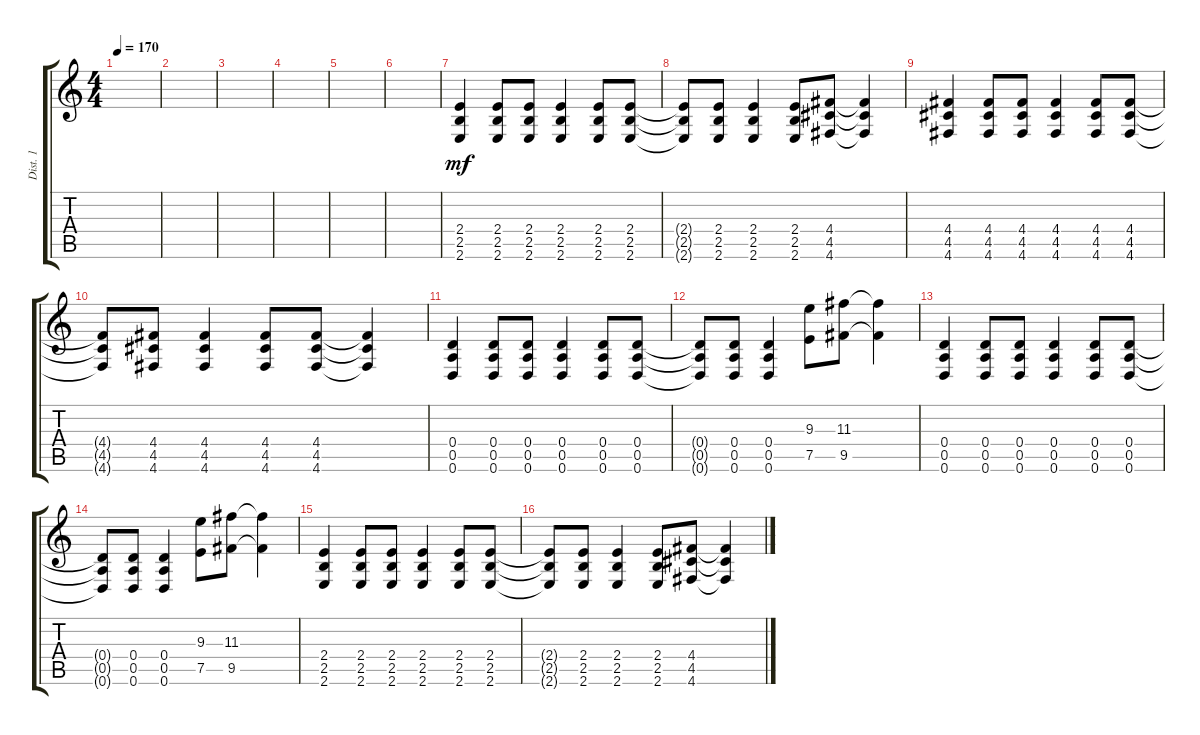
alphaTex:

\track ("Dist. 1" "Dist. 1") {instrument overdrivenguitar}
\staff {score tabs}
\tuning (E4 B3 G3 D3 A2 D2) {hide}
\ts (4 4)
\tempo 170
\clef g2
\ks c
|
|
|
|
|
|
(2.4 2.5 2.6).4{dy mf volume 15} (2.4 2.5 2.6).8 (2.4 2.5 2.6).8 (2.4 2.5 2.6).4 (2.4 2.5 2.6).8 (2.4 2.5 2.6).8 |
(2.4{t} 2.5{t} 2.6{t}).8 (2.4 2.5 2.6).8 (2.4 2.5 2.6).4 (2.4 2.5 2.6).8 (4.4 4.5 4.6).8 (4.4{t} 4.5{t} 4.6{t}).4 |
(4.4 4.5 4.6).4 (4.4 4.5 4.6).8 (4.4 4.5 4.6).8 (4.4 4.5 4.6).4 (4.4 4.5 4.6).8 (4.4 4.5 4.6).8 |
(4.4{t} 4.5{t} 4.6{t}).8 (4.4 4.5 4.6).8 (4.4 4.5 4.6).4 (4.4 4.5 4.6).8 (4.4 4.5 4.6).8 (4.4{t} 4.5{t} 4.6{t}).4 |
(0.4 0.5 0.6).4 (0.4 0.5 0.6).8 (0.4 0.5 0.6).8 (0.4 0.5 0.6).4 (0.4 0.5 0.6).8 (0.4 0.5 0.6).8 |
(0.4{t} 0.5{t} 0.6{t}).8 (0.4 0.5 0.6).8 (0.4 0.5 0.6).4 (9.3 7.5).8 (11.3 9.5).8 (11.3{t} 9.5{t}).4 |
(0.4 0.5 0.6).4 (0.4 0.5 0.6).8 (0.4 0.5 0.6).8 (0.4 0.5 0.6).4 (0.4 0.5 0.6).8 (0.4 0.5 0.6).8 |
(0.4{t} 0.5{t} 0.6{t}).8 (0.4 0.5 0.6).8 (0.4 0.5 0.6).4 (9.3 7.5).8 (11.3 9.5).8 (11.3{t} 9.5{t}).4 |
(2.4 2.5 2.6).4{volume 15} (2.4 2.5 2.6).8 (2.4 2.5 2.6).8 (2.4 2.5 2.6).4 (2.4 2.5 2.6).8 (2.4 2.5 2.6).8 |
(2.4{t} 2.5{t} 2.6{t}).8 (2.4 2.5 2.6).8 (2.4 2.5 2.6).4 (2.4 2.5 2.6).8 (4.4 4.5 4.6).8 (4.4{t} 4.5{t} 4.6{t}).4
